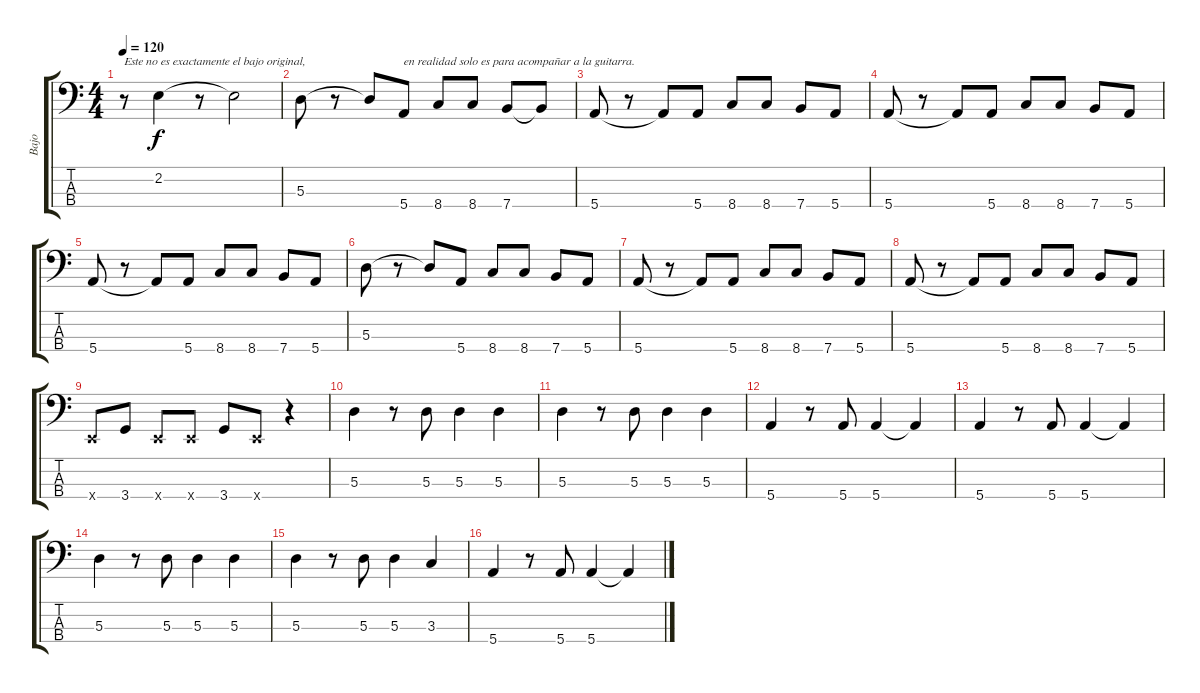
\track ("Bajo" "Bajo") {instrument slapbass1}
\staff {score tabs}
\tuning (G2 D2 A1 E1) {hide}
\ts (4 4)
\tempo 120
\clef f4
\ks c
r.8{txt "Este no es exactamente el bajo original," dy f instrument slapbass1} 2.2.4 r.8 2.2{t}.2 |
5.3.8 r.8 5.3{t}.8 5.4.8{txt "en realidad solo es para acompañar a la guitarra."} 8.4.8 8.4.8 7.4.8 7.4{t}.8 |
5.4.8 r.8 5.4{t}.8 5.4.8 8.4.8 8.4.8 7.4.8 5.4.8 |
5.4.8 r.8 5.4{t}.8 5.4.8 8.4.8 8.4.8 7.4.8 5.4.8 |
5.4.8 r.8 5.4{t}.8 5.4.8 8.4.8 8.4.8 7.4.8 5.4.8 |
5.3.8 r.8 5.3{t}.8 5.4.8 8.4.8 8.4.8 7.4.8 5.4.8 |
5.4.8 r.8 5.4{t}.8 5.4.8 8.4.8 8.4.8 7.4.8 5.4.8 |
5.4.8 r.8 5.4{t}.8 5.4.8 8.4.8 8.4.8 7.4.8 5.4.8 |
0.4{x}.8 3.4.8 0.4{x}.8 0.4{x}.8 3.4.8 0.4{x}.8 r.4 |
5.3.4 r.8 5.3.8 5.3.4 5.3.4 |
5.3.4 r.8 5.3.8 5.3.4 5.3.4 |
5.4.4 r.8 5.4.8 5.4.4 5.4{t}.4 |
5.4.4 r.8 5.4.8 5.4.4 5.4{t}.4 |
5.3.4 r.8 5.3.8 5.3.4 5.3.4 |
5.3.4 r.8 5.3.8 5.3.4 3.3.4 |
5.4.4 r.8 5.4.8 5.4.4 5.4{t}.4
